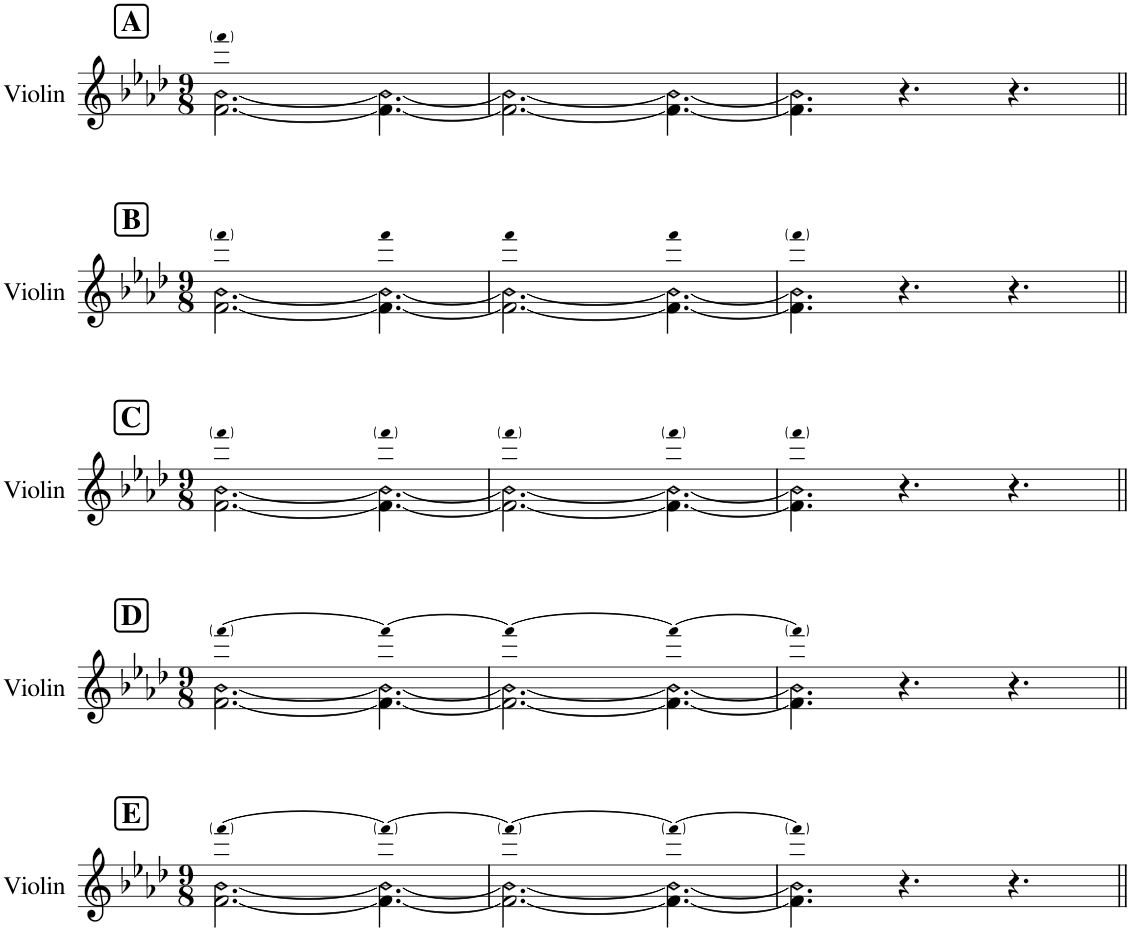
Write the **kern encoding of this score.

**kern
*part1
*staff1
*I"Violin
*I'Vln.
*clefG2
*k[b-e-a-d-]
*M9/8
!!LO:REH:place=s1:a:B:cj:fs=14:t=A
=1
*^
!LO:N:head=solid	!LO:N:n=2:head=open
[2.fff!	[2.f\ [2.b-\
!LO:N:head=solid	!LO:N:n=2:head=open
4.fff!_	4.f\_ 4.b-\_
=2	=2
!LO:N:head=solid	!LO:N:n=2:head=open
2.fff!_	2.f\_ 2.b-\_
!LO:N:head=solid	!LO:N:n=2:head=open
4.fff!_	4.f\_ 4.b-\_
=3	=3
!LO:N:head=solid	!LO:N:n=2:head=open
4.fff!]	4.f\] 4.b-\]
4.r	4.ryy
4.r	4.ryy
!!LO:LB:g=z	!!
!!LO:REH:place=s1:a:B:cj:fs=14:t=B	!!
=1||	=1||
*M9/8	*
!LO:N:head=solid	!LO:N:n=2:head=open
[2.fff!	[2.f\ [2.b-\
!LO:N:head=solid	!LO:N:n=2:head=open
4.fff!_	4.f\_ 4.b-\_
=2	=2
!LO:N:head=solid	!LO:N:n=2:head=open
2.fff!_	2.f\_ 2.b-\_
!LO:N:head=solid	!LO:N:n=2:head=open
4.fff!_	4.f\_ 4.b-\_
=3	=3
!LO:N:head=solid	!LO:N:n=2:head=open
4.fff!]	4.f\] 4.b-\]
4.r	4.ryy
4.r	4.ryy
!!LO:LB:g=z	!!
!!LO:REH:place=s1:a:B:cj:fs=14:t=C	!!
=1||	=1||
*M9/8	*
!LO:N:head=solid	!LO:N:n=2:head=open
[2.fff!	[2.f\ [2.b-\
!LO:N:head=solid	!LO:N:n=2:head=open
4.fff!_	4.f\_ 4.b-\_
=2	=2
!LO:N:head=solid	!LO:N:n=2:head=open
2.fff!_	2.f\_ 2.b-\_
!LO:N:head=solid	!LO:N:n=2:head=open
4.fff!_	4.f\_ 4.b-\_
=3	=3
!LO:N:head=solid	!LO:N:n=2:head=open
4.fff!]	4.f\] 4.b-\]
4.r	4.ryy
4.r	4.ryy
!!LO:LB:g=z	!!
!!LO:REH:place=s1:a:B:cj:fs=14:t=D	!!
=1||	=1||
*M9/8	*
!LO:N:head=solid	!LO:N:n=2:head=open
[2.fff!	[2.f\ [2.b-\
!LO:N:head=solid	!LO:N:n=2:head=open
4.fff!_	4.f\_ 4.b-\_
=2	=2
!LO:N:head=solid	!LO:N:n=2:head=open
2.fff!_	2.f\_ 2.b-\_
!LO:N:head=solid	!LO:N:n=2:head=open
4.fff!_	4.f\_ 4.b-\_
=3	=3
!LO:N:head=solid	!LO:N:n=2:head=open
4.fff!]	4.f\] 4.b-\]
4.r	4.ryy
4.r	4.ryy
!!LO:LB:g=z	!!
!!LO:REH:place=s1:a:B:cj:fs=14:t=E	!!
=1||	=1||
*M9/8	*
!LO:N:head=solid	!LO:N:n=2:head=open
[2.fff!	[2.f\ [2.b-\
!LO:N:head=solid	!LO:N:n=2:head=open
4.fff!_	4.f\_ 4.b-\_
=2	=2
!LO:N:head=solid	!LO:N:n=2:head=open
2.fff!_	2.f\_ 2.b-\_
!LO:N:head=solid	!LO:N:n=2:head=open
4.fff!_	4.f\_ 4.b-\_
=3	=3
!LO:N:head=solid	!LO:N:n=2:head=open
4.fff!]	4.f\] 4.b-\]
4.r	4.ryy
4.r	4.ryy
*v	*v
=||
*-
